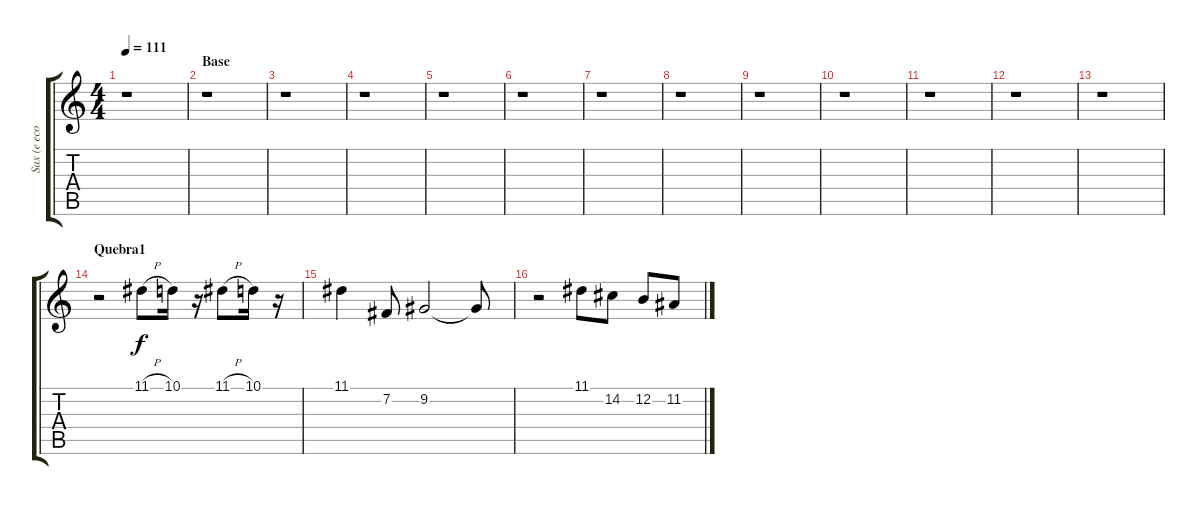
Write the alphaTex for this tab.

\track ("Sax (e eco no fim)" "Sax (e eco") {instrument sopranosax}
\staff {score tabs}
\tuning (E4 B3 G3 D3 A2 E2) {hide}
\ts (4 4)
\tempo 111
\clef g2
\ks c
r.1{dy f} |
\section ("" "Base")
r.1 |
r.1 |
r.1 |
r.1 |
r.1 |
r.1 |
r.1 |
r.1 |
r.1 |
r.1 |
r.1 |
r.1 |
\section ("" "Quebra1")
r.2 11.1{h}.8 10.1.16 r.16 11.1{h}.8 10.1.16 r.16 |
11.1.4 7.2.8 9.2.2 9.2{t}.8 |
r.2 11.1.8 14.2.8 12.2.8 11.2.8
